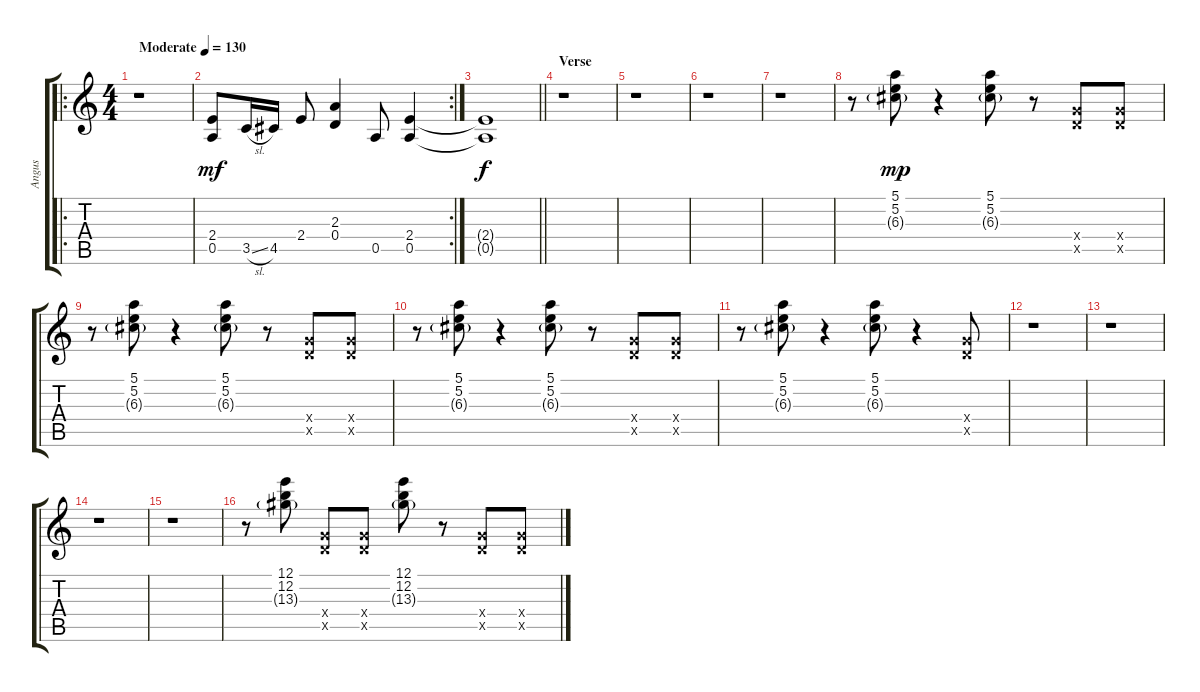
\track ("Angus" "Angus") {instrument distortionguitar}
\staff {score tabs}
\tuning (E4 B3 G3 D3 A2 E2) {hide}
\ro
\ts (4 4)
\tempo (130 "Moderate")
\clef g2
\ks c
r.1{dy mf instrument distortionguitar} |
\rc 2
(2.4 0.5).8{volume 13} 3.5{sl}.16 4.5.16 2.4.8 (2.3 0.4).4 0.5.8 (2.4 0.5).4 |
\barLineRight lightlight
(2.4{t} 0.5{t}).1{dy f} |
\section ("" "Verse")
r.1 |
r.1 |
r.1 |
r.1 |
r.8 (5.1 5.2 6.3{g}).8{dy mp volume 8} r.4 (5.1 5.2 6.3{g}).8 r.8 (5.4{x} 5.5{x}).8 (5.4{x} 5.5{x}).8 |
r.8 (5.1 5.2 6.3{g}).8 r.4 (5.1 5.2 6.3{g}).8 r.8 (5.4{x} 5.5{x}).8 (5.4{x} 5.5{x}).8 |
r.8 (5.1 5.2 6.3{g}).8 r.4 (5.1 5.2 6.3{g}).8 r.8 (5.4{x} 5.5{x}).8 (5.4{x} 5.5{x}).8 |
r.8 (5.1 5.2 6.3{g}).8 r.4 (5.1 5.2 6.3{g}).8 r.4 (5.4{x} 5.5{x}).8 |
r.1 |
r.1 |
r.1 |
r.1 |
r.8 (12.1 12.2 13.3{g}).8 (5.4{x} 5.5{x}).8 (5.4{x} 5.5{x}).8 (12.1 12.2 13.3{g}).8 r.8 (5.4{x} 5.5{x}).8 (5.4{x} 5.5{x}).8
